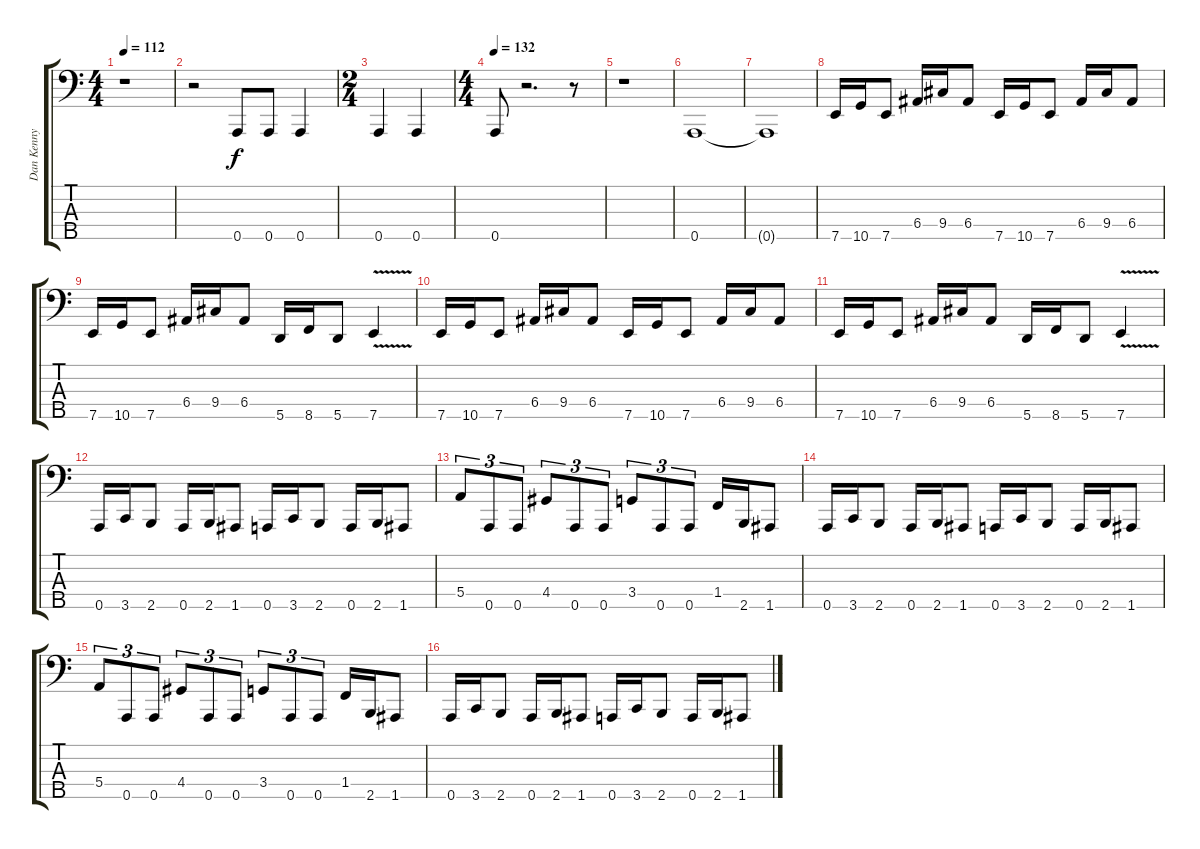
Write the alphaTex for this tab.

\track ("Dan Kenny" "Dan Kenny") {instrument electricbassfinger}
\staff {score tabs}
\tuning (G2 D2 A1 E1 A0) {hide}
\ts (4 4)
\tempo 112
\clef f4
\ks c
r.1{dy f} |
r.2 0.5.8 0.5.8 0.5.4 |
\ts (2 4)
0.5.4 0.5.4 |
\ts (4 4)
\tempo 132
0.5.8 r.2{d} r.8 |
r.1 |
0.5.1 |
0.5{t}.1 |
7.5.16 10.5.16 7.5.8 6.4.16 9.4.16 6.4.8 7.5.16 10.5.16 7.5.8 6.4.16 9.4.16 6.4.8 |
7.5.16 10.5.16 7.5.8 6.4.16 9.4.16 6.4.8 5.5.16 8.5.16 5.5.8 7.5{v}.4 |
7.5.16 10.5.16 7.5.8 6.4.16 9.4.16 6.4.8 7.5.16 10.5.16 7.5.8 6.4.16 9.4.16 6.4.8 |
7.5.16 10.5.16 7.5.8 6.4.16 9.4.16 6.4.8 5.5.16 8.5.16 5.5.8 7.5{v}.4 |
0.5.16 3.5.16 2.5.8 0.5.16 2.5.16 1.5.8 0.5.16 3.5.16 2.5.8 0.5.16 2.5.16 1.5.8 |
5.4.8{tu (3 2)} 0.5.8{tu (3 2)} 0.5.8{tu (3 2)} 4.4.8{tu (3 2)} 0.5.8{tu (3 2)} 0.5.8{tu (3 2)} 3.4.8{tu (3 2)} 0.5.8{tu (3 2)} 0.5.8{tu (3 2)} 1.4.16 2.5.16 1.5.8 |
0.5.16 3.5.16 2.5.8 0.5.16 2.5.16 1.5.8 0.5.16 3.5.16 2.5.8 0.5.16 2.5.16 1.5.8 |
5.4.8{tu (3 2)} 0.5.8{tu (3 2)} 0.5.8{tu (3 2)} 4.4.8{tu (3 2)} 0.5.8{tu (3 2)} 0.5.8{tu (3 2)} 3.4.8{tu (3 2)} 0.5.8{tu (3 2)} 0.5.8{tu (3 2)} 1.4.16 2.5.16 1.5.8 |
0.5.16 3.5.16 2.5.8 0.5.16 2.5.16 1.5.8 0.5.16 3.5.16 2.5.8 0.5.16 2.5.16 1.5.8
